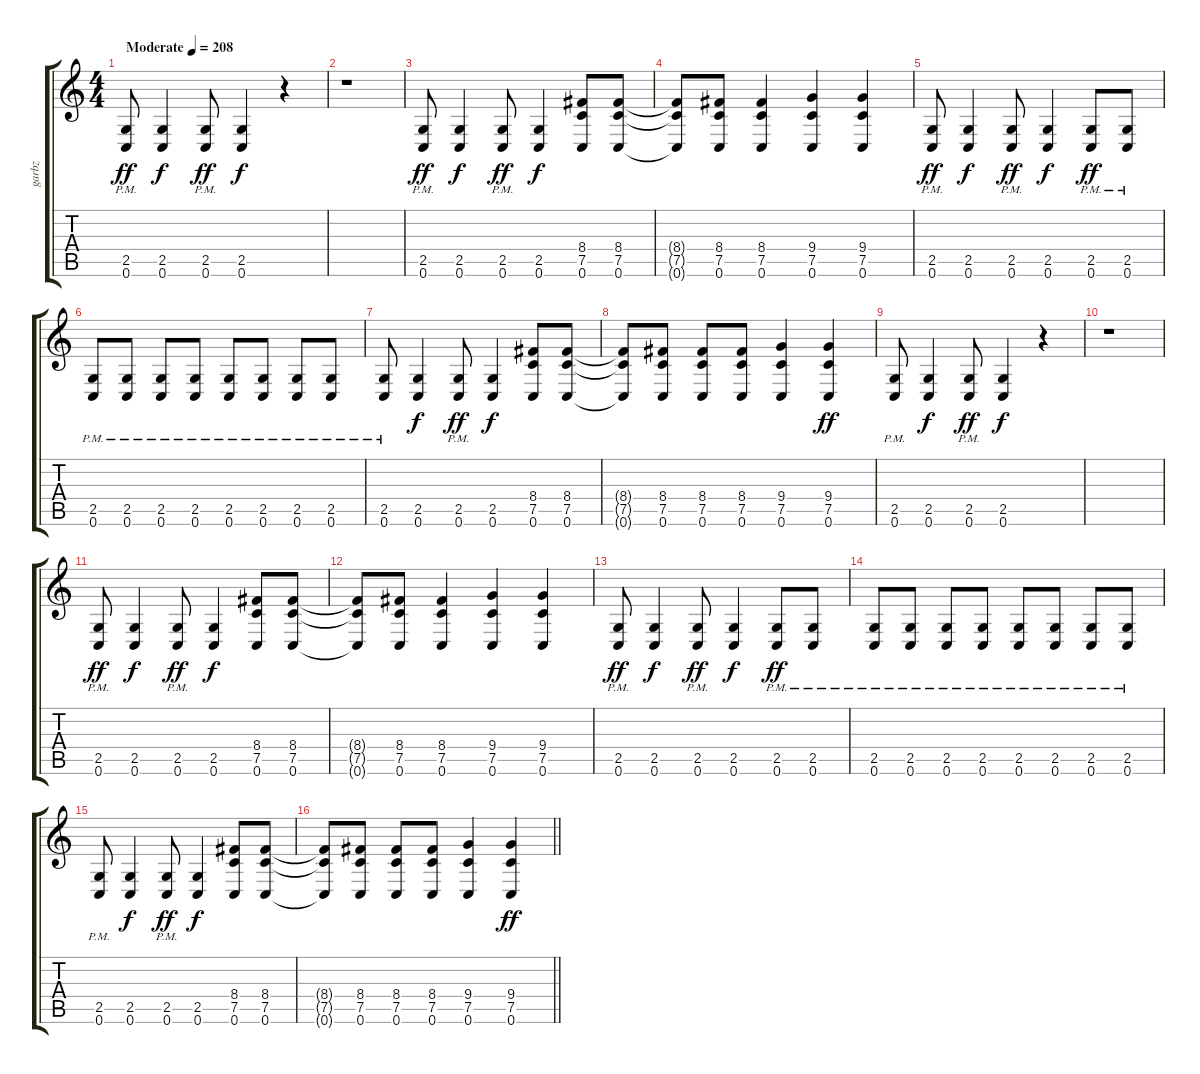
\track ("garbz" "garbz") {instrument distortionguitar}
\staff {score tabs}
\tuning (C4 G3 Eb3 Bb2 F2 C2) {hide}
\ts (4 4)
\tempo (208 "Moderate")
\clef g2
\ks c
(2.5{pm} 0.6{pm}).8{dy ff instrument distortionguitar} (2.5 0.6).4{dy f} (2.5{pm} 0.6{pm}).8{dy ff} (2.5 0.6).4{dy f} r.4 |
r.1 |
(2.5{pm} 0.6{pm}).8{dy ff} (2.5 0.6).4{dy f} (2.5{pm} 0.6{pm}).8{dy ff} (2.5 0.6).4{dy f} (8.4 7.5 0.6).8 (8.4 7.5 0.6).8 |
(8.4{t} 7.5{t} 0.6{t}).8 (8.4 7.5 0.6).8 (8.4 7.5 0.6).4 (9.4 7.5 0.6).4 (9.4 7.5 0.6).4 |
(2.5{pm} 0.6{pm}).8{dy ff} (2.5 0.6).4{dy f} (2.5{pm} 0.6{pm}).8{dy ff} (2.5 0.6).4{dy f} (2.5{pm} 0.6{pm}).8{dy ff} (2.5{pm} 0.6{pm}).8 |
(2.5{pm} 0.6{pm}).8 (2.5{pm} 0.6{pm}).8 (2.5{pm} 0.6{pm}).8 (2.5{pm} 0.6{pm}).8 (2.5{pm} 0.6{pm}).8 (2.5{pm} 0.6{pm}).8 (2.5{pm} 0.6{pm}).8 (2.5{pm} 0.6{pm}).8 |
(2.5{pm} 0.6{pm}).8 (2.5 0.6).4{dy f} (2.5{pm} 0.6{pm}).8{dy ff} (2.5 0.6).4{dy f} (8.4 7.5 0.6).8 (8.4 7.5 0.6).8 |
(8.4{t} 7.5{t} 0.6{t}).8 (8.4 7.5 0.6).8 (8.4 7.5 0.6).8 (8.4 7.5 0.6).8 (9.4 7.5 0.6).4 (9.4 7.5 0.6).4{dy ff} |
(2.5{pm} 0.6{pm}).8 (2.5 0.6).4{dy f} (2.5{pm} 0.6{pm}).8{dy ff} (2.5 0.6).4{dy f} r.4 |
r.1 |
(2.5{pm} 0.6{pm}).8{dy ff} (2.5 0.6).4{dy f} (2.5{pm} 0.6{pm}).8{dy ff} (2.5 0.6).4{dy f} (8.4 7.5 0.6).8 (8.4 7.5 0.6).8 |
(8.4{t} 7.5{t} 0.6{t}).8 (8.4 7.5 0.6).8 (8.4 7.5 0.6).4 (9.4 7.5 0.6).4 (9.4 7.5 0.6).4 |
(2.5{pm} 0.6{pm}).8{dy ff} (2.5 0.6).4{dy f} (2.5{pm} 0.6{pm}).8{dy ff} (2.5 0.6).4{dy f} (2.5{pm} 0.6{pm}).8{dy ff} (2.5{pm} 0.6{pm}).8 |
(2.5{pm} 0.6{pm}).8 (2.5{pm} 0.6{pm}).8 (2.5{pm} 0.6{pm}).8 (2.5{pm} 0.6{pm}).8 (2.5{pm} 0.6{pm}).8 (2.5{pm} 0.6{pm}).8 (2.5{pm} 0.6{pm}).8 (2.5{pm} 0.6{pm}).8 |
(2.5{pm} 0.6{pm}).8 (2.5 0.6).4{dy f} (2.5{pm} 0.6{pm}).8{dy ff} (2.5 0.6).4{dy f} (8.4 7.5 0.6).8 (8.4 7.5 0.6).8 |
\barLineRight lightlight
(8.4{t} 7.5{t} 0.6{t}).8 (8.4 7.5 0.6).8 (8.4 7.5 0.6).8 (8.4 7.5 0.6).8 (9.4 7.5 0.6).4 (9.4 7.5 0.6).4{dy ff}
